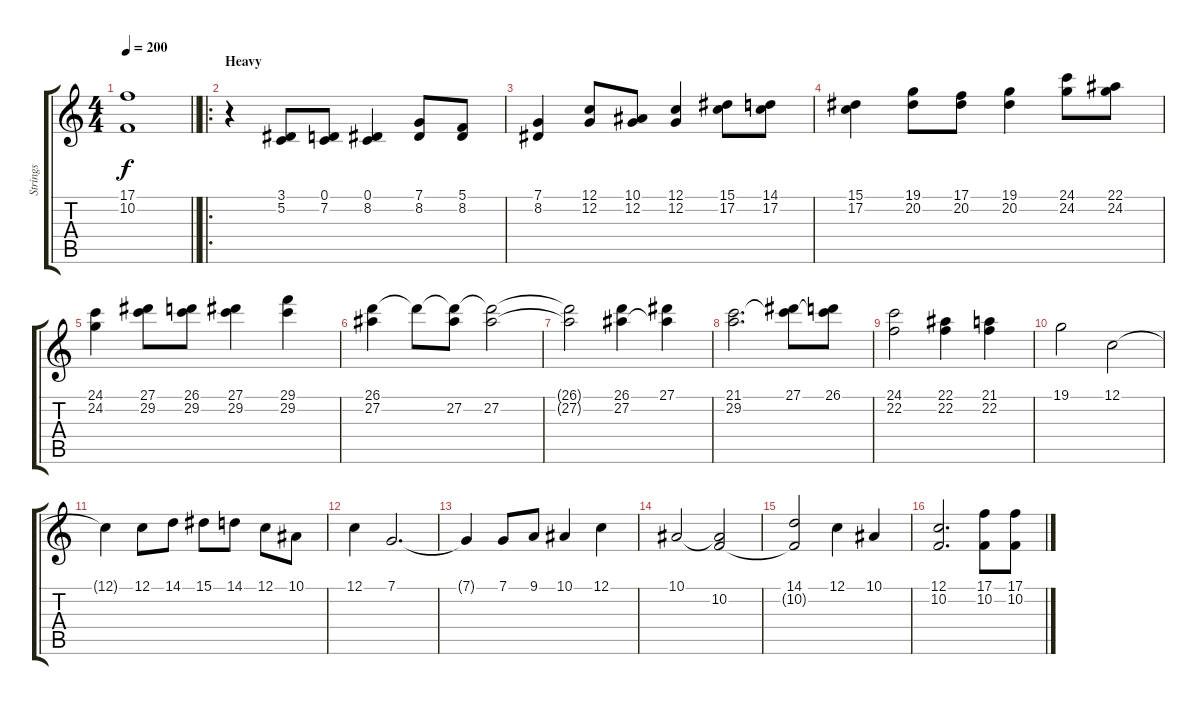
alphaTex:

\track ("Strings" "Strings") {instrument stringensemble1}
\staff {score tabs}
\tuning (C4 G3 Eb3 Bb2 F2 C2) {hide}
\ts (4 4)
\tempo 200
\clef g2
\barLineRight lightlight
\ks c
(17.1 10.2).1{dy f} |
\ro
\section ("" "Heavy")
r.4 (3.1 5.2).8 (0.1 7.2).8 (0.1 8.2).4 (7.1 8.2).8 (5.1 8.2).8 |
(7.1 8.2).4 (12.1 12.2).8 (10.1 12.2).8 (12.1 12.2).4 (15.1 17.2).8 (14.1 17.2).8 |
(15.1 17.2).4 (19.1 20.2).8 (17.1 20.2).8 (19.1 20.2).4 (24.1 24.2).8 (22.1 24.2).8 |
(24.1 24.2).4 (27.1 29.2).8 (26.1 29.2).8 (27.1 29.2).4 (29.1 29.2).4 |
(26.1 27.2).4 26.1{t}.8 (26.1{t} 27.2).8 (26.1{t} 27.2).2 |
(26.1{t} 27.2{t}).2 (26.1 27.2).4 (27.1 27.2{t}).4 |
(21.1 29.2).2{d} (27.1 29.2{t}).8 (26.1 29.2{t}).8 |
(24.1 22.2).2 (22.1 22.2).4 (21.1 22.2).4 |
19.1.2 12.1.2 |
12.1{t}.4 12.1.8 14.1.8 15.1.8 14.1.8 12.1.8 10.1.8 |
12.1.4 7.1.2{d} |
7.1{t}.4 7.1.8 9.1.8 10.1.4 12.1.4 |
10.1.2 (10.1{t} 10.2).2 |
(14.1 10.2{t}).2 12.1.4 10.1.4 |
(12.1 10.2).2{d} (17.1 10.2).8 (17.1 10.2).8
